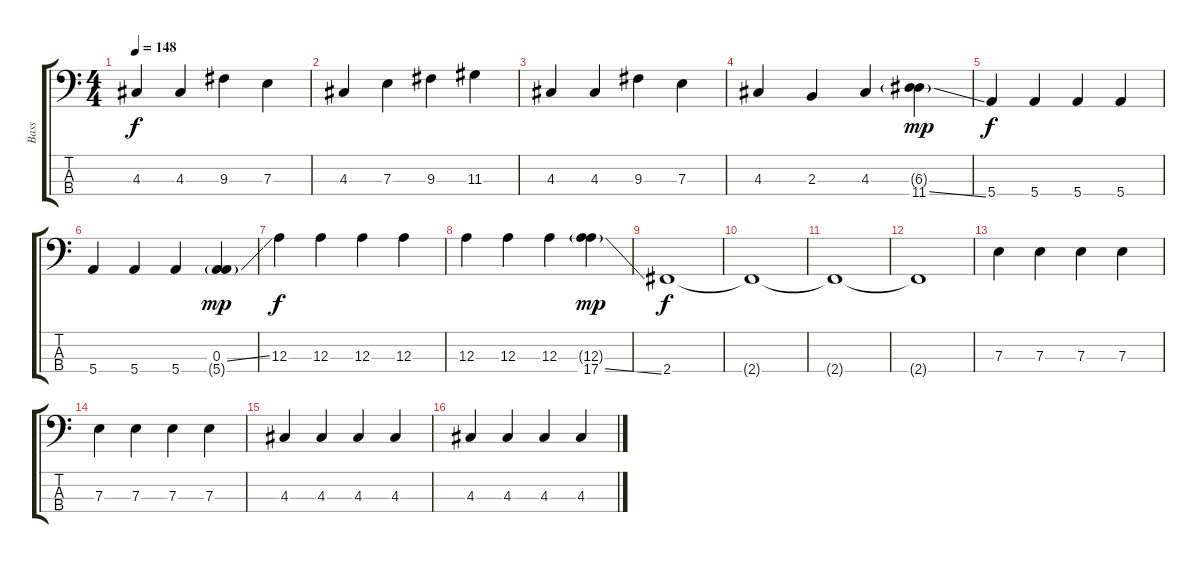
\track ("Bass" "Bass") {instrument electricbassfinger}
\staff {score tabs}
\tuning (G2 D2 A1 E1) {hide}
\ts (4 4)
\tempo 148
\clef f4
\ks c
4.3.4{dy f} 4.3.4 9.3.4 7.3.4 |
4.3.4 7.3.4 9.3.4 11.3.4 |
4.3.4 4.3.4 9.3.4 7.3.4 |
4.3.4 2.3.4 4.3.4 (6.3{g} 11.4{ss}).4{dy mp} |
5.4.4{dy f} 5.4.4 5.4.4 5.4.4 |
5.4.4 5.4.4 5.4.4 (0.3{ss} 5.4{g}).4{dy mp} |
12.3.4{dy f} 12.3.4 12.3.4 12.3.4 |
12.3.4 12.3.4 12.3.4 (12.3{g} 17.4{ss}).4{dy mp} |
2.4.1{dy f} |
2.4{t}.1 |
2.4{t}.1 |
2.4{t}.1 |
7.3.4 7.3.4 7.3.4 7.3.4 |
7.3.4 7.3.4 7.3.4 7.3.4 |
4.3.4 4.3.4 4.3.4 4.3.4 |
4.3.4 4.3.4 4.3.4 4.3.4
